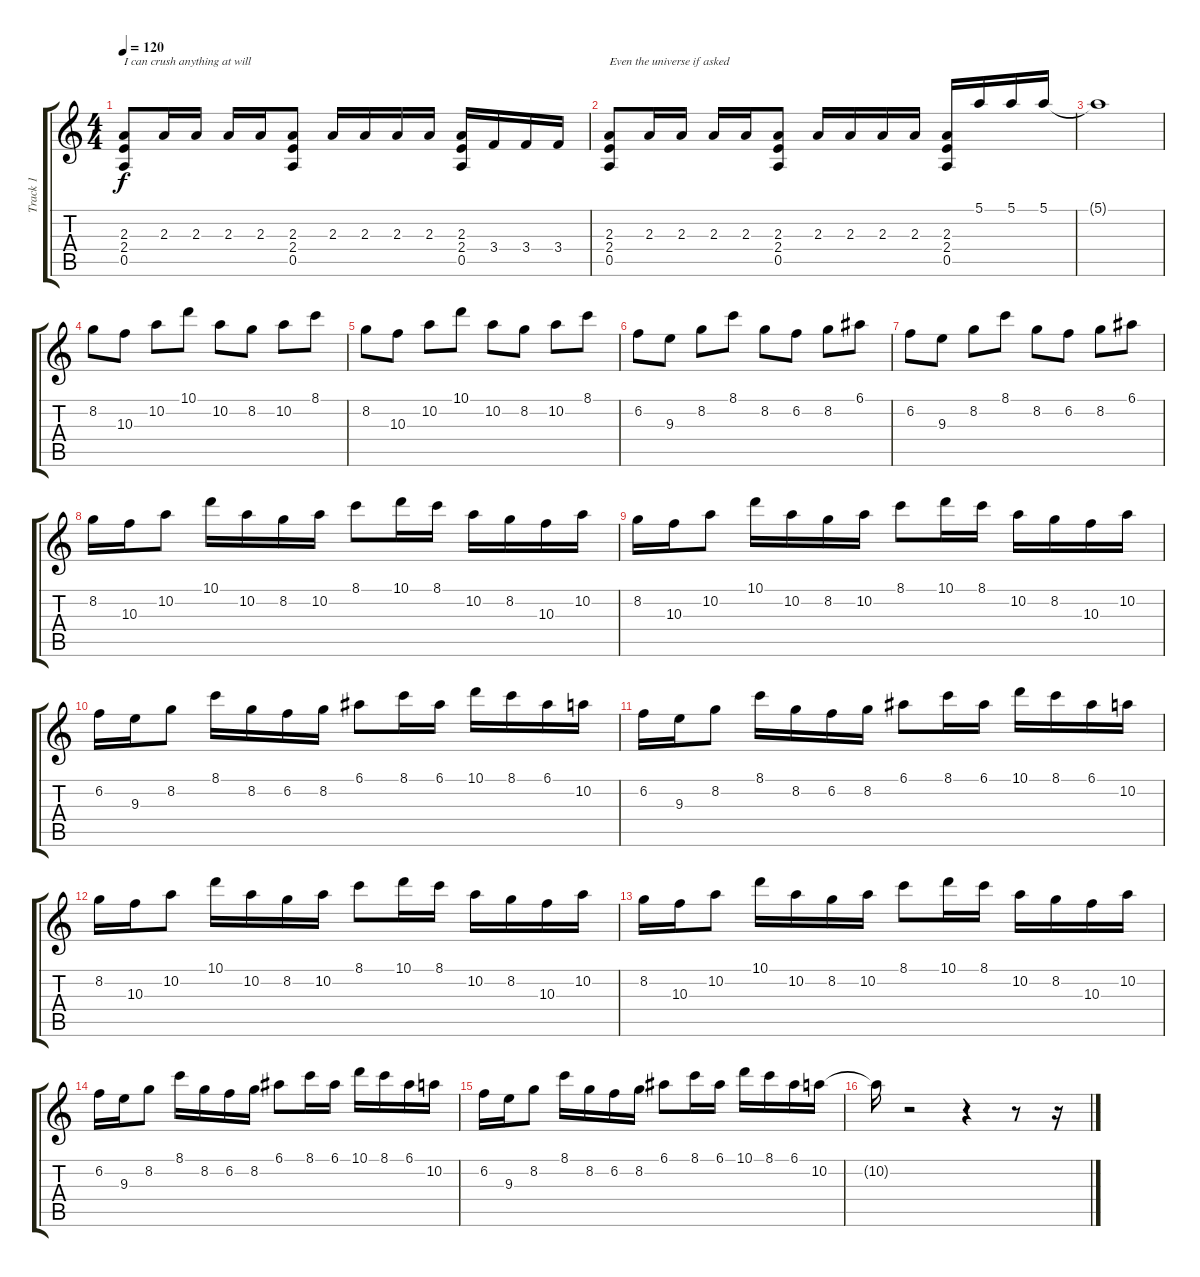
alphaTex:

\track ("Track 1" "Track 1") {instrument distortionguitar}
\staff {score tabs}
\tuning (E4 B3 G3 D3 A2 E2) {hide}
\ts (4 4)
\tempo 120
\clef g2
\ks c
(2.3 2.4 0.5).8{txt "I can crush anything at will" dy f} 2.3.16 2.3.16 2.3.16 2.3.16 (2.3 2.4 0.5).8 2.3.16 2.3.16 2.3.16 2.3.16 (2.3 2.4 0.5).16 3.4.16 3.4.16 3.4.16 |
(2.3 2.4 0.5).8{txt "Even the universe if asked"} 2.3.16 2.3.16 2.3.16 2.3.16 (2.3 2.4 0.5).8 2.3.16 2.3.16 2.3.16 2.3.16 (2.3 2.4 0.5).16 5.1.16 5.1.16 5.1.16 |
5.1{t}.1 |
8.2.8 10.3.8 10.2.8 10.1.8 10.2.8 8.2.8 10.2.8 8.1.8 |
8.2.8 10.3.8 10.2.8 10.1.8 10.2.8 8.2.8 10.2.8 8.1.8 |
6.2.8 9.3.8 8.2.8 8.1.8 8.2.8 6.2.8 8.2.8 6.1.8 |
6.2.8 9.3.8 8.2.8 8.1.8 8.2.8 6.2.8 8.2.8 6.1.8 |
8.2.16 10.3.16 10.2.8 10.1.16 10.2.16 8.2.16 10.2.16 8.1.8 10.1.16 8.1.16 10.2.16 8.2.16 10.3.16 10.2.16 |
8.2.16 10.3.16 10.2.8 10.1.16 10.2.16 8.2.16 10.2.16 8.1.8 10.1.16 8.1.16 10.2.16 8.2.16 10.3.16 10.2.16 |
6.2.16 9.3.16 8.2.8 8.1.16 8.2.16 6.2.16 8.2.16 6.1.8 8.1.16 6.1.16 10.1.16 8.1.16 6.1.16 10.2.16 |
6.2.16 9.3.16 8.2.8 8.1.16 8.2.16 6.2.16 8.2.16 6.1.8 8.1.16 6.1.16 10.1.16 8.1.16 6.1.16 10.2.16 |
8.2.16 10.3.16 10.2.8 10.1.16 10.2.16 8.2.16 10.2.16 8.1.8 10.1.16 8.1.16 10.2.16 8.2.16 10.3.16 10.2.16 |
8.2.16 10.3.16 10.2.8 10.1.16 10.2.16 8.2.16 10.2.16 8.1.8 10.1.16 8.1.16 10.2.16 8.2.16 10.3.16 10.2.16 |
6.2.16 9.3.16 8.2.8 8.1.16 8.2.16 6.2.16 8.2.16 6.1.8 8.1.16 6.1.16 10.1.16 8.1.16 6.1.16 10.2.16 |
6.2.16 9.3.16 8.2.8 8.1.16 8.2.16 6.2.16 8.2.16 6.1.8 8.1.16 6.1.16 10.1.16 8.1.16 6.1.16 10.2.16 |
10.2{t}.16 r.2 r.4 r.8 r.16
